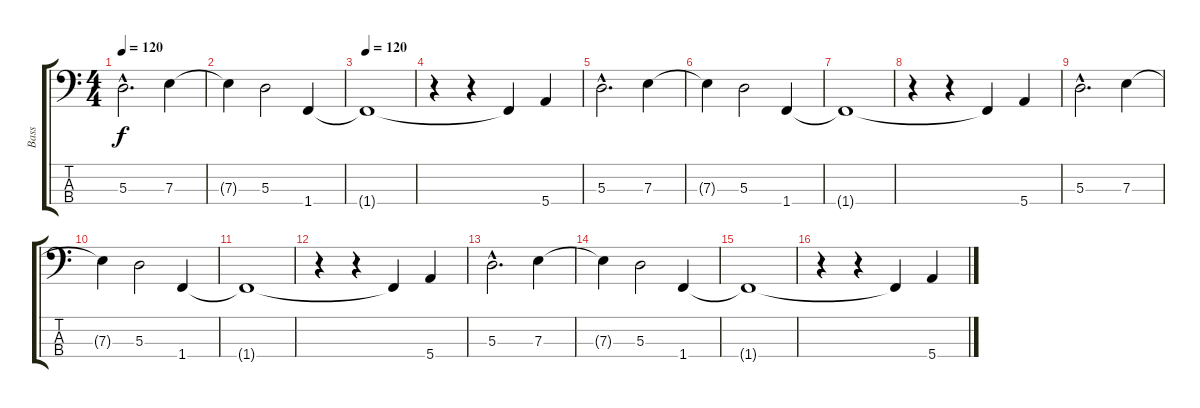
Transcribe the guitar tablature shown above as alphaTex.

\track ("Bass" "Bass") {instrument electricbassfinger}
\staff {score tabs}
\tuning (G2 D2 A1 E1) {hide}
\ts (4 4)
\tempo 120
\clef f4
\ks c
5.3{hac}.2{d dy f} 7.3.4 |
7.3{t}.4 5.3.2 1.4.4 |
\tempo 120
1.4{t}.1 |
r.4 r.4 1.4{t}.4 5.4.4 |
5.3{hac}.2{d} 7.3.4 |
7.3{t}.4 5.3.2 1.4.4 |
1.4{t}.1 |
r.4 r.4 1.4{t}.4 5.4.4 |
5.3{hac}.2{d} 7.3.4 |
7.3{t}.4 5.3.2 1.4.4 |
1.4{t}.1 |
r.4 r.4 1.4{t}.4 5.4.4 |
5.3{hac}.2{d} 7.3.4 |
7.3{t}.4 5.3.2 1.4.4 |
1.4{t}.1 |
r.4 r.4 1.4{t}.4 5.4.4
